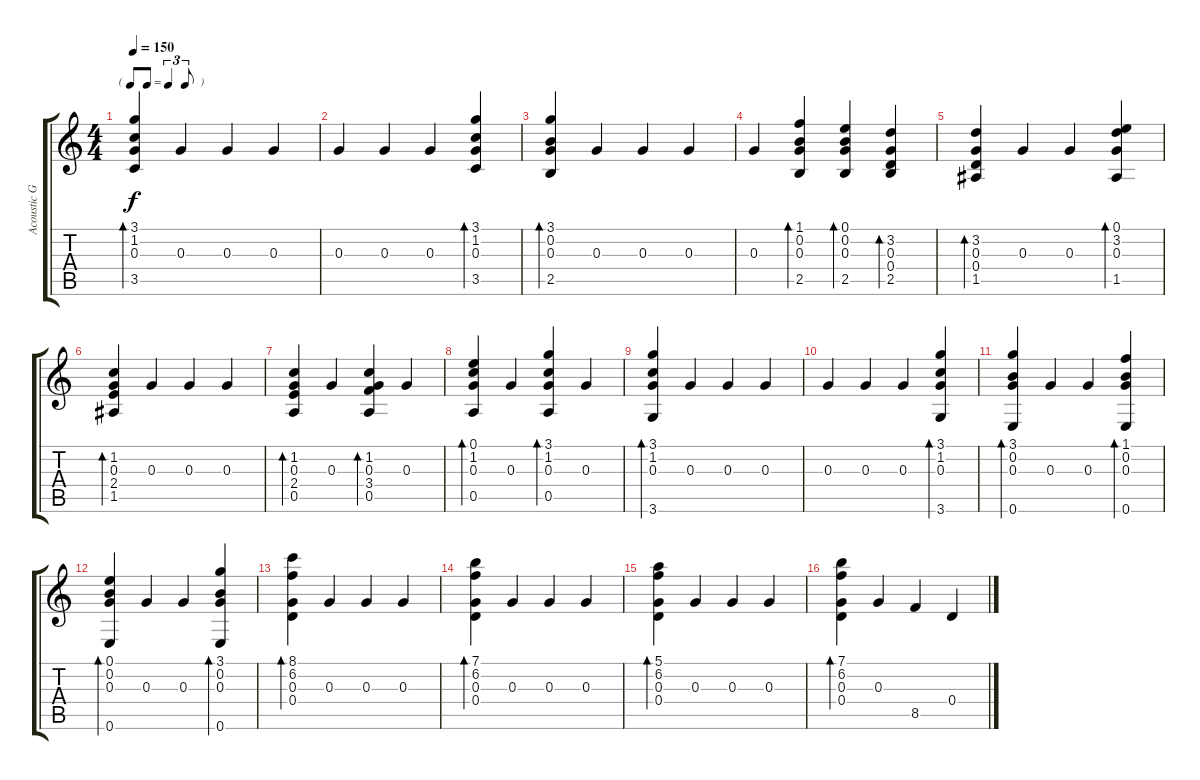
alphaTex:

\track ("Acoustic Guitar" "Acoustic G") {instrument acousticguitarnylon}
\staff {score tabs}
\tuning (E4 B3 G3 D3 A2 E2) {hide}
\ts (4 4)
\tf triplet8th
\tempo 150
\clef g2
\ks c
(3.1 1.2 0.3 3.5).4{bd 120 dy f instrument acousticguitarnylon} 0.3.4 0.3.4 0.3.4 |
0.3.4 0.3.4 0.3.4 (3.1 1.2 0.3 3.5).4{bd 120} |
(3.1 0.2 0.3 2.5).4{bd 120} 0.3.4 0.3.4 0.3.4 |
0.3.4 (1.1 0.2 0.3 2.5).4{bd 120} (0.1 0.2 0.3 2.5).4{bd 120} (3.2 0.3 0.4 2.5).4{bd 120} |
(3.2 0.3 0.4 1.5).4{bd 120} 0.3.4 0.3.4 (0.1 3.2 0.3 1.5).4{bd 120} |
(1.2 0.3 2.4 1.5).4{bd 120} 0.3.4 0.3.4 0.3.4 |
(1.2 0.3 2.4 0.5).4{bd 120} 0.3.4 (1.2 0.3 3.4 0.5).4{bd 120} 0.3.4 |
(0.1 1.2 0.3 0.5).4{bd 120} 0.3.4 (3.1 1.2 0.3 0.5).4{bd 120} 0.3.4 |
(3.1 1.2 0.3 3.6).4{bd 120} 0.3.4 0.3.4 0.3.4 |
0.3.4 0.3.4 0.3.4 (3.1 1.2 0.3 3.6).4{bd 120} |
(3.1 0.2 0.3 0.6).4{bd 120} 0.3.4 0.3.4 (1.1 0.2 0.3 0.6).4{bd 120} |
(0.1 0.2 0.3 0.6).4{bd 120} 0.3.4 0.3.4 (3.1 0.2 0.3 0.6).4{bd 120} |
(8.1 6.2 0.3 0.4).4{bd 120} 0.3.4 0.3.4 0.3.4 |
(7.1 6.2 0.3 0.4).4{bd 120} 0.3.4 0.3.4 0.3.4 |
(5.1 6.2 0.3 0.4).4{bd 120} 0.3.4 0.3.4 0.3.4 |
(7.1 6.2 0.3 0.4).4{bd 120} 0.3.4 8.5.4 0.4.4
